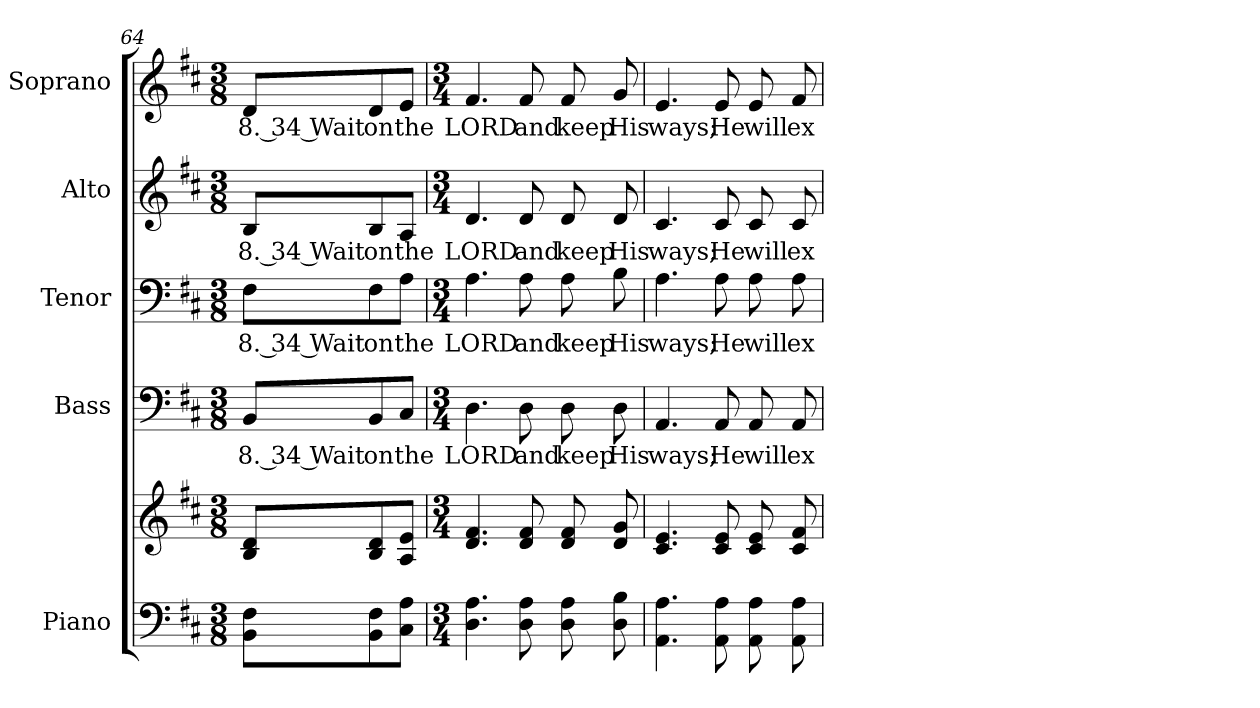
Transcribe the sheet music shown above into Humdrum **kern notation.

**kern	**kern	**kern	**text	**kern	**text	**kern	**text	**kern	**text
*part5	*part5	*part4	*part4	*part3	*part3	*part2	*part2	*part1	*part1
*staff6	*staff5	*staff4	*staff4	*staff3	*staff3	*staff2	*staff2	*staff1	*staff1
*I"Piano	*	*I"Bass	*	*I"Tenor	*	*I"Alto	*	*I"Soprano	*
*I'Pno.	*	*I'B.	*	*I'T.	*	*I'A.	*	*I'S.	*
!!LO:PB:g=z
*clefF4	*clefG2	*clefF4	*	*clefF4	*	*clefG2	*	*clefG2	*
*k[f#c#]	*k[f#c#]	*k[f#c#]	*	*k[f#c#]	*	*k[f#c#]	*	*k[f#c#]	*
*D:	*D:	*D:	*	*D:	*	*D:	*	*D:	*
*M3/8	*M3/8	*M3/8	*	*M3/8	*	*M3/8	*	*M3/8	*
=64	=64	=64	=64	=64	=64	=64	=64	=64	=64
!	!	!	!LO:LY:b:color=#000000	!	!	!	!	!	!
!	!	!	!	!	!LO:LY:b:color=#000000	!	!	!	!
!	!	!	!	!	!	!	!LO:LY:b:color=#000000	!	!
!	!	!	!	!	!	!	!	!	!LO:LY:b:color=#000000
8BBi\ 8F#iL	8Bi/ 8diL	8BBi/L	8. 34 Wait	8F#i\L	8. 34 Wait	8Bi/L	8. 34 Wait	8di/L	8. 34 Wait
!	!	!	!LO:LY:b:color=#000000	!	!	!	!	!	!
!	!	!	!	!	!LO:LY:b:color=#000000	!	!	!	!
!	!	!	!	!	!	!	!LO:LY:b:color=#000000	!	!
!	!	!	!	!	!	!	!	!	!LO:LY:b:color=#000000
8BBi\ 8F#i	8Bi/ 8di	8BBi/	on	8F#i\	on	8Bi/	on	8di/	on
!	!	!	!LO:LY:b:color=#000000	!	!	!	!	!	!
!	!	!	!	!	!LO:LY:b:color=#000000	!	!	!	!
!	!	!	!	!	!	!	!LO:LY:b:color=#000000	!	!
!	!	!	!	!	!	!	!	!	!LO:LY:b:color=#000000
8C#i\ 8AiJ	8Ai/ 8eiJ	8C#i/J	the	8Ai\J	the	8Ai/J	the	8ei/J	the
=65	=65	=65	=65	=65	=65	=65	=65	=65	=65
*M3/4	*M3/4	*M3/4	*	*M3/4	*	*M3/4	*	*M3/4	*
!	!	!	!LO:LY:b:color=#000000	!	!	!	!	!	!
!	!	!	!	!	!LO:LY:b:color=#000000	!	!	!	!
!	!	!	!	!	!	!	!LO:LY:b:color=#000000	!	!
!	!	!	!	!	!	!	!	!	!LO:LY:b:color=#000000
4.Di\ 4.Ai	4.di/ 4.f#i	4.Di\	LORD	4.Ai\	LORD	4.di/	LORD	4.f#i/	LORD
!	!	!	!LO:LY:b:color=#000000	!	!	!	!	!	!
!	!	!	!	!	!LO:LY:b:color=#000000	!	!	!	!
!	!	!	!	!	!	!	!LO:LY:b:color=#000000	!	!
!	!	!	!	!	!	!	!	!	!LO:LY:b:color=#000000
8Di\ 8Ai	8di/ 8f#i	8Di\	and	8Ai\	and	8di/	and	8f#i/	and
!	!	!	!LO:LY:b:color=#000000	!	!	!	!	!	!
!	!	!	!	!	!LO:LY:b:color=#000000	!	!	!	!
!	!	!	!	!	!	!	!LO:LY:b:color=#000000	!	!
!	!	!	!	!	!	!	!	!	!LO:LY:b:color=#000000
8Di\ 8Ai	8di/ 8f#i	8Di\	keep	8Ai\	keep	8di/	keep	8f#i/	keep
!	!	!	!LO:LY:b:color=#000000	!	!	!	!	!	!
!	!	!	!	!	!LO:LY:b:color=#000000	!	!	!	!
!	!	!	!	!	!	!	!LO:LY:b:color=#000000	!	!
!	!	!	!	!	!	!	!	!	!LO:LY:b:color=#000000
8Di\ 8Bi	8di/ 8gi	8Di\	His	8Bi\	His	8di/	His	8gi/	His
=66	=66	=66	=66	=66	=66	=66	=66	=66	=66
!	!	!	!LO:LY:b:color=#000000	!	!	!	!	!	!
!	!	!	!	!	!LO:LY:b:color=#000000	!	!	!	!
!	!	!	!	!	!	!	!LO:LY:b:color=#000000	!	!
!	!	!	!	!	!	!	!	!	!LO:LY:b:color=#000000
4.AAi\ 4.Ai	4.c#i/ 4.ei	4.AAi/	ways;	4.Ai\	ways;	4.c#i/	ways;	4.ei/	ways;
!	!	!	!LO:LY:b:color=#000000	!	!	!	!	!	!
!	!	!	!	!	!LO:LY:b:color=#000000	!	!	!	!
!	!	!	!	!	!	!	!LO:LY:b:color=#000000	!	!
!	!	!	!	!	!	!	!	!	!LO:LY:b:color=#000000
8AAi\ 8Ai	8c#i/ 8ei	8AAi/	He	8Ai\	He	8c#i/	He	8ei/	He
!	!	!	!LO:LY:b:color=#000000	!	!	!	!	!	!
!	!	!	!	!	!LO:LY:b:color=#000000	!	!	!	!
!	!	!	!	!	!	!	!LO:LY:b:color=#000000	!	!
!	!	!	!	!	!	!	!	!	!LO:LY:b:color=#000000
8AAi\ 8Ai	8c#i/ 8ei	8AAi/	will	8Ai\	will	8c#i/	will	8ei/	will
!	!	!	!LO:LY:b:color=#000000	!	!	!	!	!	!
!	!	!	!	!	!LO:LY:b:color=#000000	!	!	!	!
!	!	!	!	!	!	!	!LO:LY:b:color=#000000	!	!
!	!	!	!	!	!	!	!	!	!LO:LY:b:color=#000000
8AAi\ 8Ai	8c#i/ 8f#i	8AAi/	ex-	8Ai\	ex-	8c#i/	ex-	8f#i/	ex-
=	=	=	=	=	=	=	=	=	=
*-	*-	*-	*-	*-	*-	*-	*-	*-	*-
